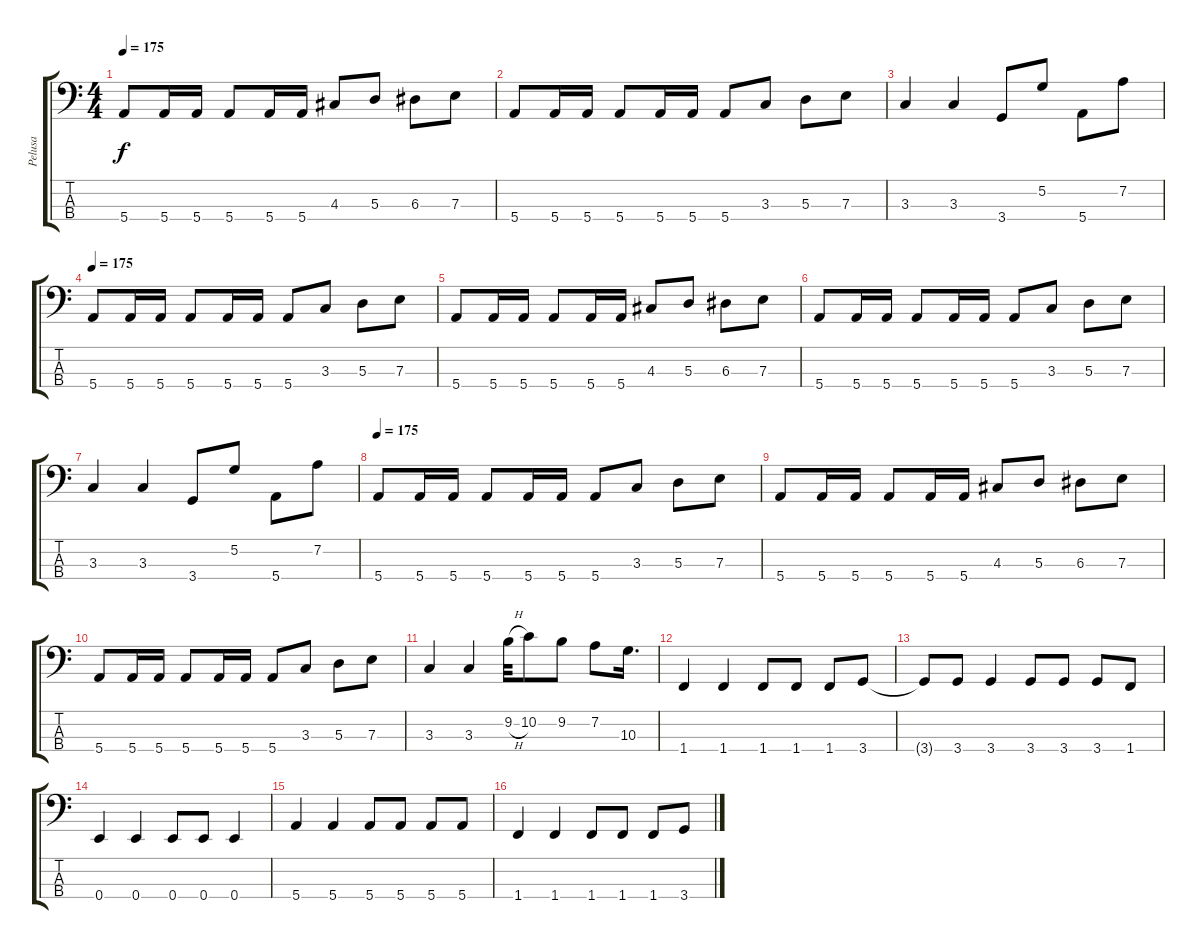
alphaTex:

\track ("Pelusa" "Pelusa") {instrument electricbassfinger}
\staff {score tabs}
\tuning (G2 D2 A1 E1) {hide}
\ts (4 4)
\tempo 175
\clef f4
\ks c
5.4.8{dy f} 5.4.16 5.4.16 5.4.8 5.4.16 5.4.16 4.3.8 5.3.8 6.3.8 7.3.8 |
5.4.8 5.4.16 5.4.16 5.4.8 5.4.16 5.4.16 5.4.8 3.3.8 5.3.8 7.3.8 |
3.3.4 3.3.4 3.4.8 5.2.8 5.4.8 7.2.8 |
\tempo 175
5.4.8 5.4.16 5.4.16 5.4.8 5.4.16 5.4.16 5.4.8 3.3.8 5.3.8 7.3.8 |
5.4.8 5.4.16 5.4.16 5.4.8 5.4.16 5.4.16 4.3.8 5.3.8 6.3.8 7.3.8 |
5.4.8 5.4.16 5.4.16 5.4.8 5.4.16 5.4.16 5.4.8 3.3.8 5.3.8 7.3.8 |
3.3.4 3.3.4 3.4.8 5.2.8 5.4.8 7.2.8 |
\tempo 175
5.4.8 5.4.16 5.4.16 5.4.8 5.4.16 5.4.16 5.4.8 3.3.8 5.3.8 7.3.8 |
5.4.8 5.4.16 5.4.16 5.4.8 5.4.16 5.4.16 4.3.8 5.3.8 6.3.8 7.3.8 |
5.4.8 5.4.16 5.4.16 5.4.8 5.4.16 5.4.16 5.4.8 3.3.8 5.3.8 7.3.8 |
3.3.4 3.3.4 9.2{h}.32 10.2.8 9.2.8 7.2.8 10.3.16{d} |
1.4.4 1.4.4 1.4.8 1.4.8 1.4.8 3.4.8 |
3.4{t}.8 3.4.8 3.4.4 3.4.8 3.4.8 3.4.8 1.4.8 |
0.4.4 0.4.4 0.4.8 0.4.8 0.4.4 |
5.4.4 5.4.4 5.4.8 5.4.8 5.4.8 5.4.8 |
1.4.4 1.4.4 1.4.8 1.4.8 1.4.8 3.4.8
